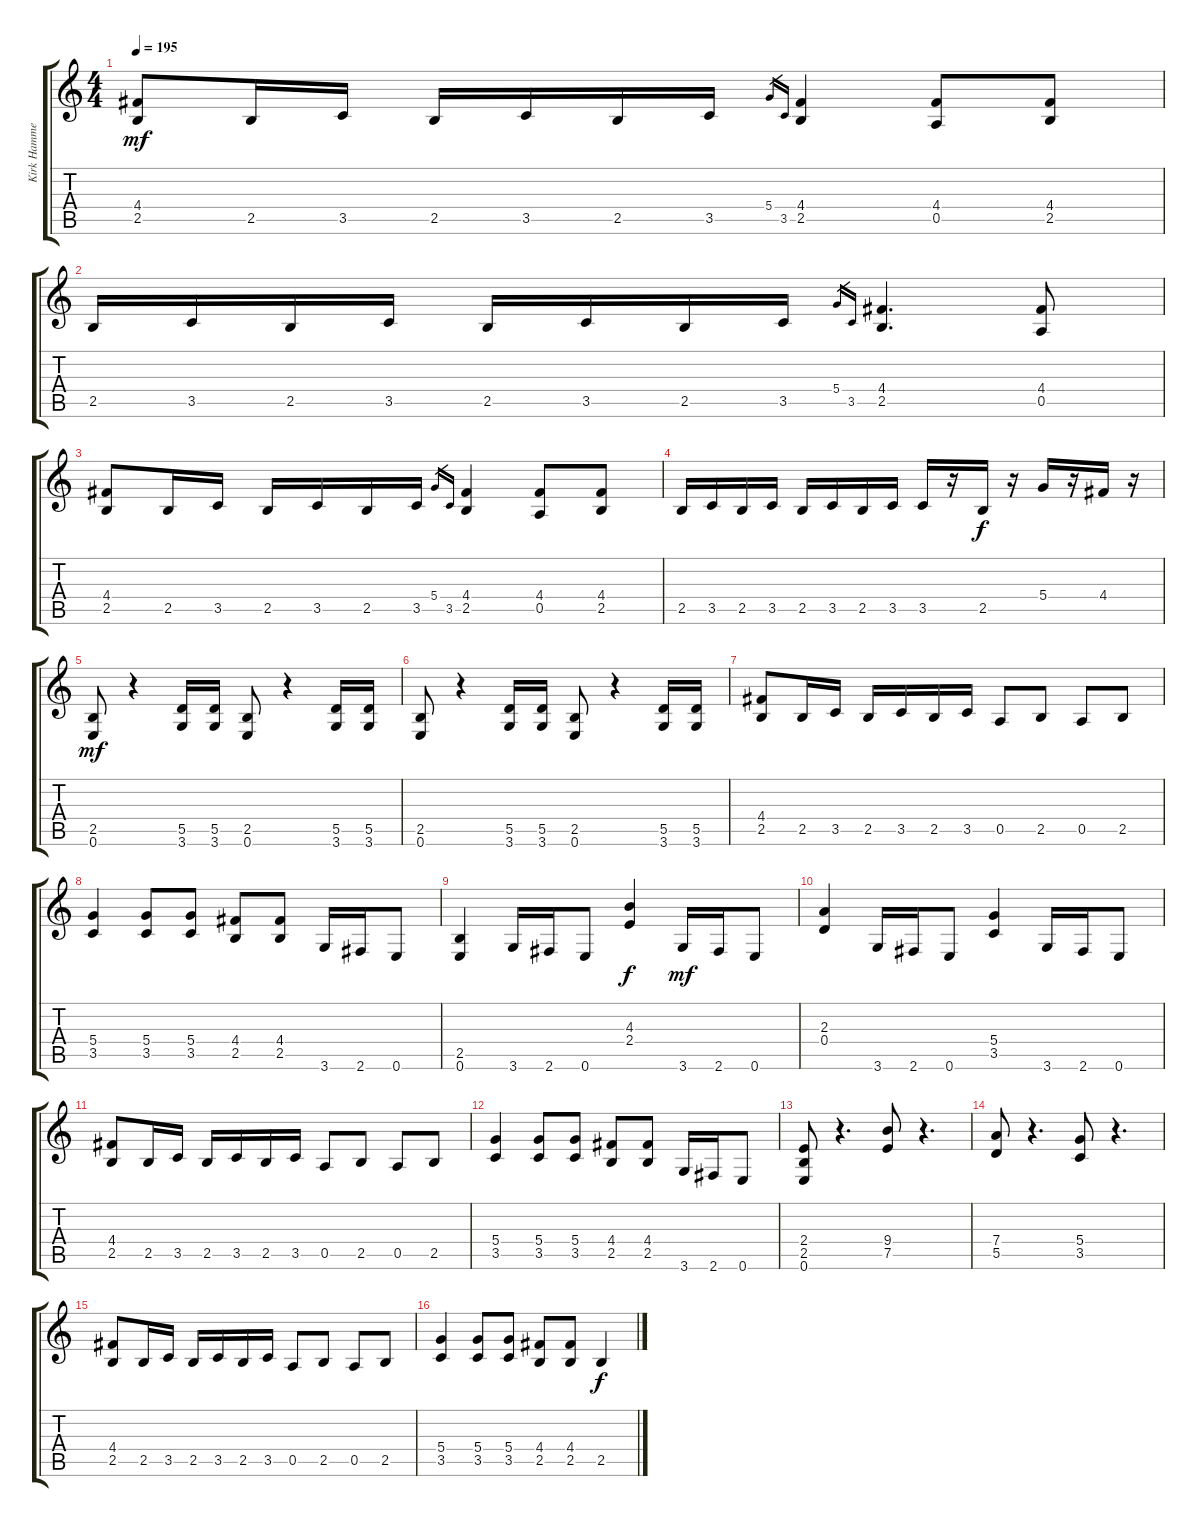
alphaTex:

\track ("Kirk Hammet" "Kirk Hamme") {instrument distortionguitar}
\staff {score tabs}
\tuning (E4 B3 G3 D3 A2 E2) {hide}
\ts (4 4)
\tempo 195
\clef g2
\ks c
(4.4 2.5).8{dy mf} 2.5.16 3.5.16 2.5.16 3.5.16 2.5.16 3.5.16 5.4.16{gr} 3.5.16{gr} (4.4 2.5).4 (4.4 0.5).8 (4.4 2.5).8 |
2.5.16 3.5.16 2.5.16 3.5.16 2.5.16 3.5.16 2.5.16 3.5.16 5.4.16{gr} 3.5.16{gr} (4.4 2.5).4{d} (4.4 0.5).8 |
(4.4 2.5).8 2.5.16 3.5.16 2.5.16 3.5.16 2.5.16 3.5.16 5.4.16{gr} 3.5.16{gr} (4.4 2.5).4 (4.4 0.5).8 (4.4 2.5).8 |
2.5.16 3.5.16 2.5.16 3.5.16 2.5.16 3.5.16 2.5.16 3.5.16 3.5.16 r.16 2.5.16{dy f} r.16 5.4.16 r.16 4.4.16 r.16 |
(2.5 0.6).8{dy mf} r.4 (5.5 3.6).16 (5.5 3.6).16 (2.5 0.6).8 r.4 (5.5 3.6).16 (5.5 3.6).16 |
(2.5 0.6).8 r.4 (5.5 3.6).16 (5.5 3.6).16 (2.5 0.6).8 r.4 (5.5 3.6).16 (5.5 3.6).16 |
(4.4 2.5).8 2.5.16 3.5.16 2.5.16 3.5.16 2.5.16 3.5.16 0.5.8 2.5.8 0.5.8 2.5.8 |
(5.4 3.5).4 (5.4 3.5).8 (5.4 3.5).8 (4.4 2.5).8 (4.4 2.5).8 3.6.16 2.6.16 0.6.8 |
(2.5 0.6).4 3.6.16 2.6.16 0.6.8 (4.3 2.4).4{dy f} 3.6.16{dy mf} 2.6.16 0.6.8 |
(2.3 0.4).4 3.6.16 2.6.16 0.6.8 (5.4 3.5).4 3.6.16 2.6.16 0.6.8 |
(4.4 2.5).8 2.5.16 3.5.16 2.5.16 3.5.16 2.5.16 3.5.16 0.5.8 2.5.8 0.5.8 2.5.8 |
(5.4 3.5).4 (5.4 3.5).8 (5.4 3.5).8 (4.4 2.5).8 (4.4 2.5).8 3.6.16 2.6.16 0.6.8 |
(2.4 2.5 0.6).8 r.4{d} (9.4 7.5).8 r.4{d} |
(7.4 5.5).8 r.4{d} (5.4 3.5).8 r.4{d} |
(4.4 2.5).8 2.5.16 3.5.16 2.5.16 3.5.16 2.5.16 3.5.16 0.5.8 2.5.8 0.5.8 2.5.8 |
(5.4 3.5).4 (5.4 3.5).8 (5.4 3.5).8 (4.4 2.5).8 (4.4 2.5).8 2.5.4{dy f}
